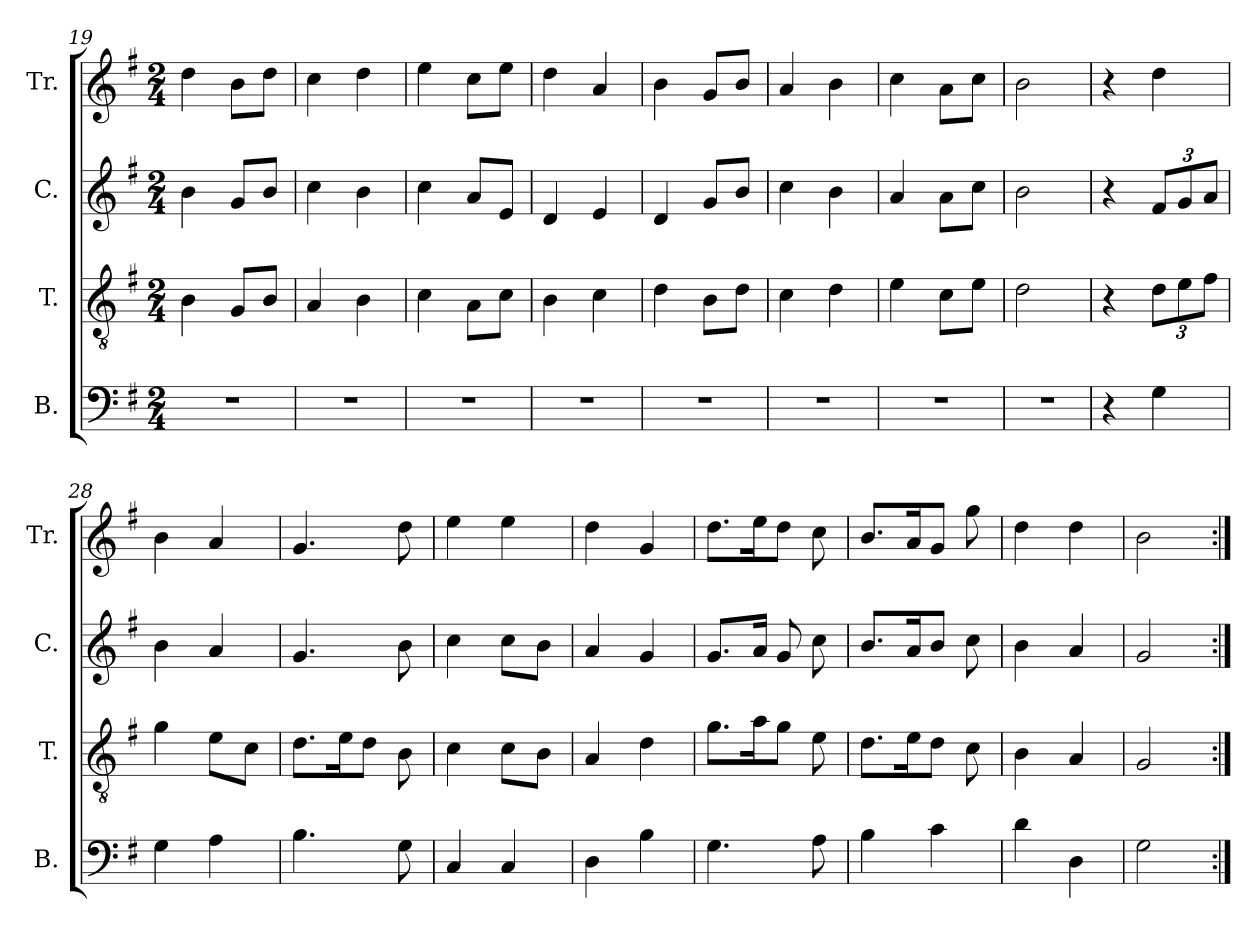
**kern	**kern	**kern	**kern
*part4	*part3	*part2	*part1
*staff4	*staff3	*staff2	*staff1
*I"B.	*I"T.	*I"C.	*I"Tr.
*I'B.	*I'T.	*I'C.	*I'Tr.
*clefF4	*clefGv2	*clefG2	*clefG2
*k[f#]	*k[f#]	*k[f#]	*k[f#]
*M2/4	*M2/4	*M2/4	*M2/4
=19	=19	=19	=19
2r	4B!\	4b!\	4dd!\
.	8G!/L	8g!/L	8b!\L
.	8B!/J	8b!/J	8dd!\J
=20	=20	=20	=20
2r	4A!/	4cc!\	4cc!\
.	4B!\	4b!\	4dd!\
=21	=21	=21	=21
2r	4c!\	4cc!\	4ee!\
.	8A!\L	8a!/L	8cc!\L
.	8c!\J	8e!/J	8ee!\J
=22	=22	=22	=22
2r	4B!\	4d!/	4dd!\
.	4c!\	4e!/	4a!/
=23	=23	=23	=23
2r	4d!\	4d!/	4b!\
.	8B!\L	8g!/L	8g!/L
.	8d!\J	8b!/J	8b!/J
=24	=24	=24	=24
2r	4c!\	4cc!\	4a!/
.	4d!\	4b!\	4b!\
=25	=25	=25	=25
2r	4e!\	4a!/	4cc!\
.	8c!\L	8a!\L	8a!\L
.	8e!\J	8cc!\J	8cc!\J
=26	=26	=26	=26
2r	2d!\	2b!\	2b!\
=27	=27	=27	=27
4r	4r	4r	4r
*	*Xbrackettup	*Xbrackettup	*
4G!\	12d!\L	12f#!/L	4dd!\
.	12e!\	12g!/	.
.	12f#!\J	12a!/J	.
=28	=28	=28	=28
4G!\	4g!\	4b!\	4b!\
4A!\	8e!\L	4a!/	4a!/
.	8c!\J	.	.
=29	=29	=29	=29
4.B!\	8.d!\L	4.g!/	4.g!/
.	16e!\K	.	.
.	8d!\J	.	.
8G!\	8B!\	8b!\	8dd!\
=30	=30	=30	=30
4C!/	4c!\	4cc!\	4ee!\
4C!/	8c!\L	8cc!\L	4ee!\
.	8B!\J	8b!\J	.
=31	=31	=31	=31
4D!\	4A!/	4a!/	4dd!\
4B!\	4d!\	4g!/	4g!/
=32	=32	=32	=32
4.G!\	8.g!\L	8.g!/L	8.dd!\L
.	16a!\K	16a!/Jk	16ee!\K
.	8g!\J	8g!/	8dd!\J
8A!\	8e!\	8cc!\	8cc!\
=33	=33	=33	=33
4B!\	8.d!\L	8.b!/L	8.b!/L
.	16e!\K	16a!/K	16a!/K
4c!\	8d!\J	8b!/J	8g!/J
.	8c!\	8cc!\	8gg!\
=34	=34	=34	=34
4d!\	4B!\	4b!\	4dd!\
4D!\	4A!/	4a!/	4dd!\
=35	=35	=35	=35
2G!\	2G!/	2g!/	2b!\
=:|!	=:|!	=:|!	=:|!
*-	*-	*-	*-
